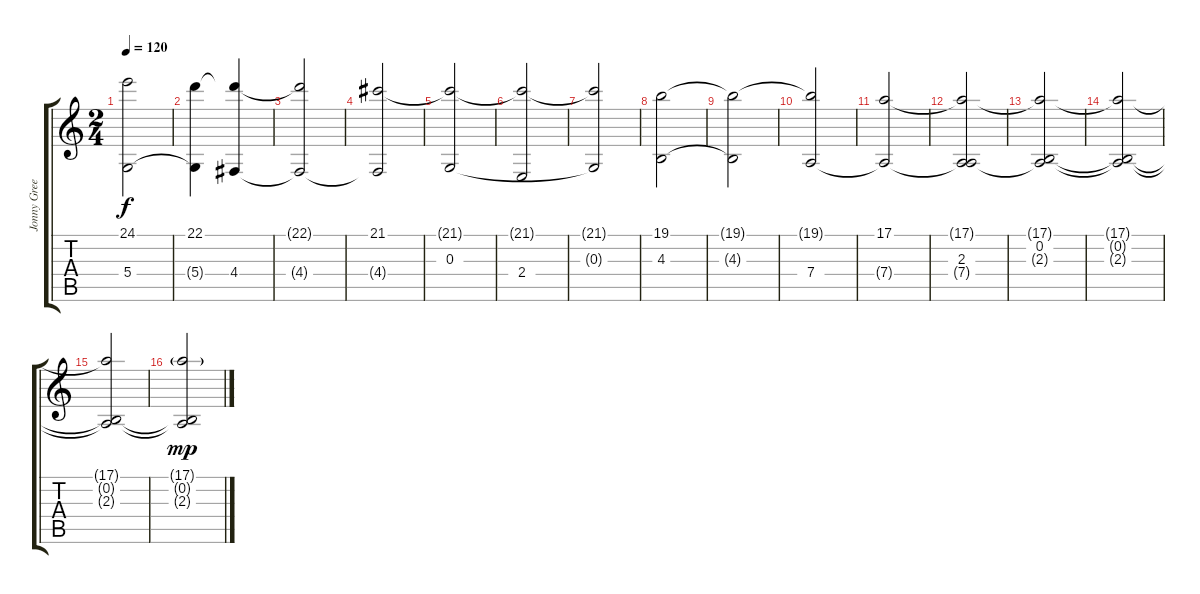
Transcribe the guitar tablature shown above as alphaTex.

\track ("Jonny Greenwood (Synth)" "Jonny Gree") {instrument pad2warm}
\staff {score tabs}
\tuning (E4 B3 G3 D3 A2 E2) {hide}
\ts (2 4)
\tempo 120
\clef g2
\ks c
(24.1{t} 5.4{t}).2{dy f} |
(22.1 5.4{t}).4 (22.1{t} 4.4).4 |
(22.1{t} 4.4{t}).2 |
(21.1 4.4{t}).2 |
(21.1{t} 0.3).2 |
(21.1{t} 2.4).2 |
(21.1{t} 0.3{t}).2 |
(19.1 4.3).2 |
(19.1{t} 4.3{t}).2 |
(19.1{t} 7.4).2 |
(17.1 7.4{t}).2 |
(17.1{t} 2.3 7.4{t}).2 |
(17.1{t} 0.2 2.3{t}).2 |
(17.1{t} 0.2{t} 2.3{t}).2 |
(17.1{t} 0.2{t} 2.3{t}).2 |
(17.1{g} 0.2{t} 2.3{t}).2{dy mp}
